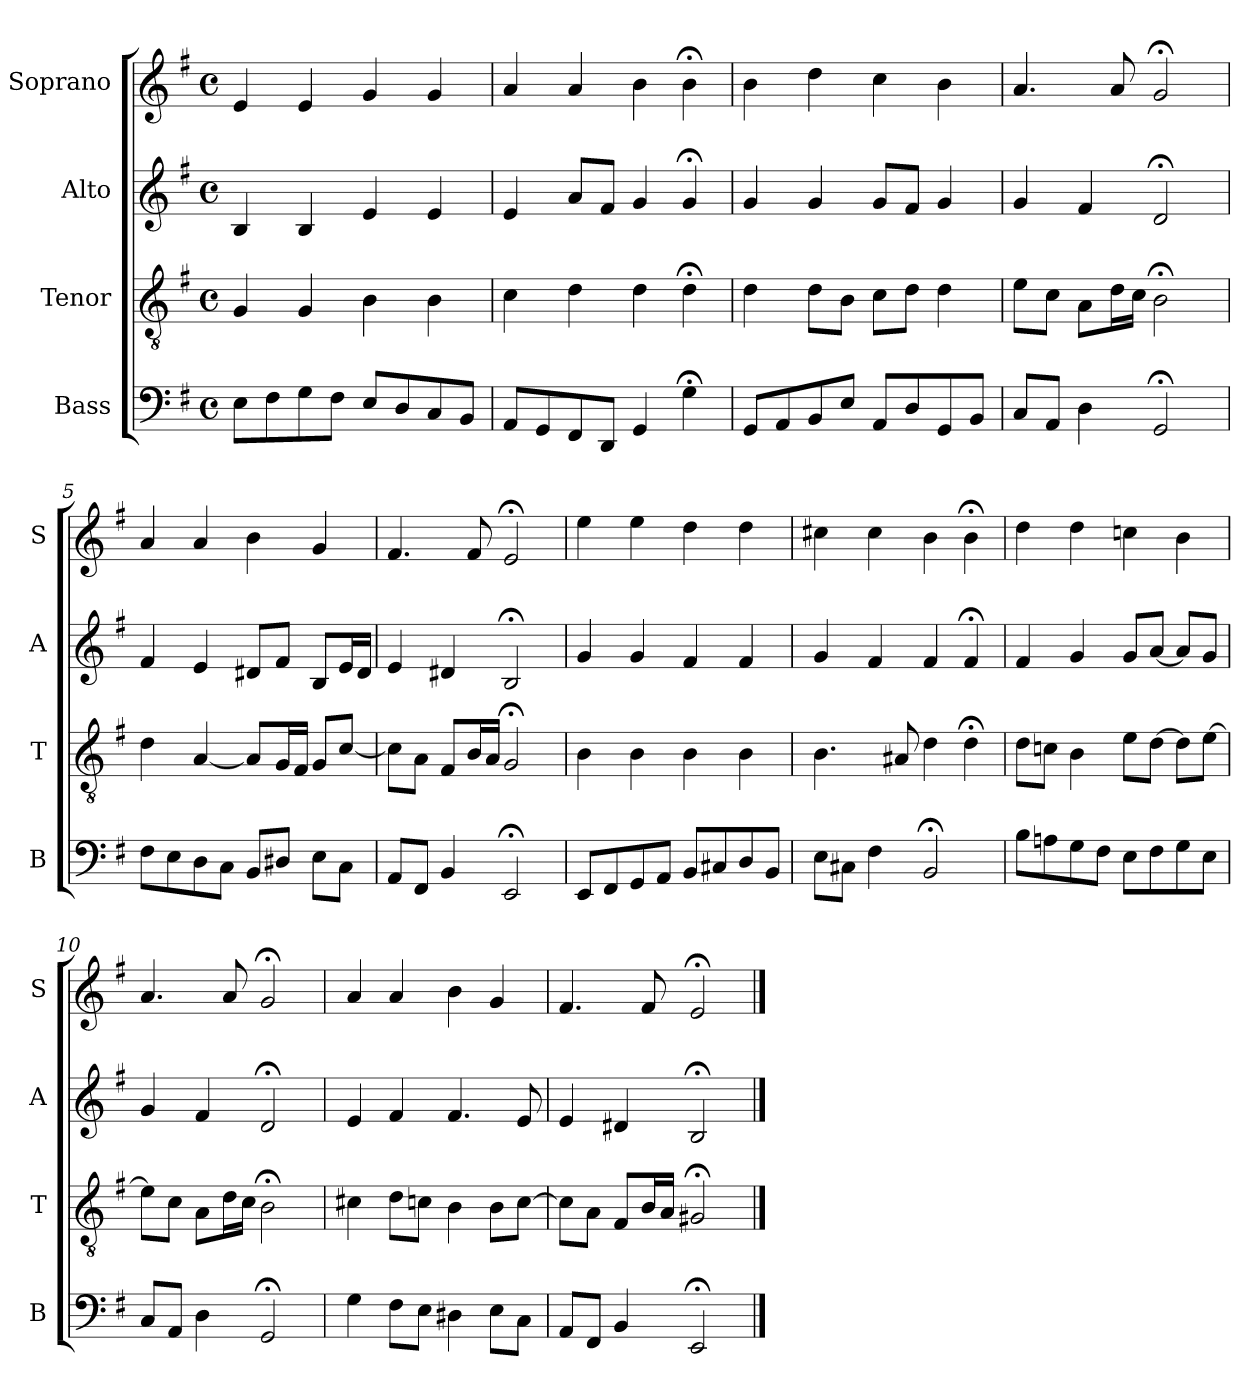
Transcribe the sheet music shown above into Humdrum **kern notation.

**kern	**kern	**kern	**kern
*part4	*part3	*part2	*part1
*staff4	*staff3	*staff2	*staff1
*I"Bass	*I"Tenor	*I"Alto	*I"Soprano
*I'B	*I'T	*I'A	*I'S
*clefF4	*clefGv2	*clefG2	*clefG2
*k[f#]	*k[f#]	*k[f#]	*k[f#]
*e:	*e:	*e:	*e:
*M4/4	*M4/4	*M4/4	*M4/4
*met(c)	*met(c)	*met(c)	*met(c)
*MM100	*MM100	*MM100	*MM100
=1	=1	=1	=1
8EL	4G	4B	4e
8F#	.	.	.
8G	4G	4B	4e
8F#J	.	.	.
8EL	4B	4e	4g
8D	.	.	.
8C	4B	4e	4g
8BBJ	.	.	.
=2	=2	=2	=2
8AAL	4c	4e	4a
8GG	.	.	.
8FF#	4d	8aL	4a
8DDJ	.	8f#J	.
4GG	4d	4g	4b
4G;<	4d;<	4g;<	4b;<
=3	=3	=3	=3
8GGL	4d	4g	4b
8AA	.	.	.
8BB	8dL	4g	4dd
8EJ	8BJ	.	.
8AAL	8cL	8gL	4cc
8D	8dJ	8f#J	.
8GG	4d	4g	4b
8BBJ	.	.	.
=4	=4	=4	=4
8CL	8eL	4g	4.a
8AAJ	8cJ	.	.
4D	8AL	4f#	.
.	16dL	.	8a
.	16cJJ	.	.
2GG;<	2B;<	2d;<	2g;<
=5	=5	=5	=5
8F#L	4d	4f#	4a
8E	.	.	.
8D	[4A	4e	4a
8CJ	.	.	.
8BBL	8AL]	8d#XL	4b
8D#XJ	16GL	8f#J	.
.	16F#JJ	.	.
8EL	8GL	8BL	4g
8CJ	[8cJ	16eL	.
.	.	16d#JJ	.
=6	=6	=6	=6
8AAL	8cL]	4e	4.f#
8FF#J	8AJ	.	.
4BB	8F#L	4d#X	.
.	16BL	.	8f#
.	16AJJ	.	.
2EE;<	2G;<	2B;<	2e;<
=7	=7	=7	=7
8EEL	4B	4g	4ee
8FF#	.	.	.
8GG	4B	4g	4ee
8AAJ	.	.	.
8BBL	4B	4f#	4dd
8C#X	.	.	.
8D	4B	4f#	4dd
8BBJ	.	.	.
=8	=8	=8	=8
8EL	4.B	4g	4cc#X
8C#XJ	.	.	.
4F#	.	4f#	4cc#
.	8A#X	.	.
2BB;<	4d	4f#	4b
.	4d;<	4f#;<	4b;<
=9	=9	=9	=9
8BL	8dL	4f#	4dd
8An	8cnJ	.	.
8G	4B	4g	4dd
8F#J	.	.	.
8EL	8eL	8gL	4ccn
8F#	[8dJ	[8aJ	.
8G	8dL]	8aL]	4b
8EJ	[8eJ	8gJ	.
=10	=10	=10	=10
8CL	8eL]	4g	4.a
8AAJ	8cJ	.	.
4D	8AL	4f#	.
.	16dL	.	8a
.	16cJJ	.	.
2GG;<	2B;<	2d;<	2g;<
=11	=11	=11	=11
4Gi	4c#Xi	4ei	4ai
8F#L	8dL	4f#	4a
8EJ	8cnJ	.	.
4D#X	4B	4.f#	4b
8EL	8BL	.	4g
8CJ	[8cJ	8e	.
=12	=12	=12	=12
8AAL	8cL]	4e	4.f#
8FF#J	8AJ	.	.
4BB	8F#L	4d#X	.
.	16BL	.	8f#
.	16AJJ	.	.
2EE;<	2G#X;<	2B;<	2e;<
==	==	==	==
*-	*-	*-	*-
